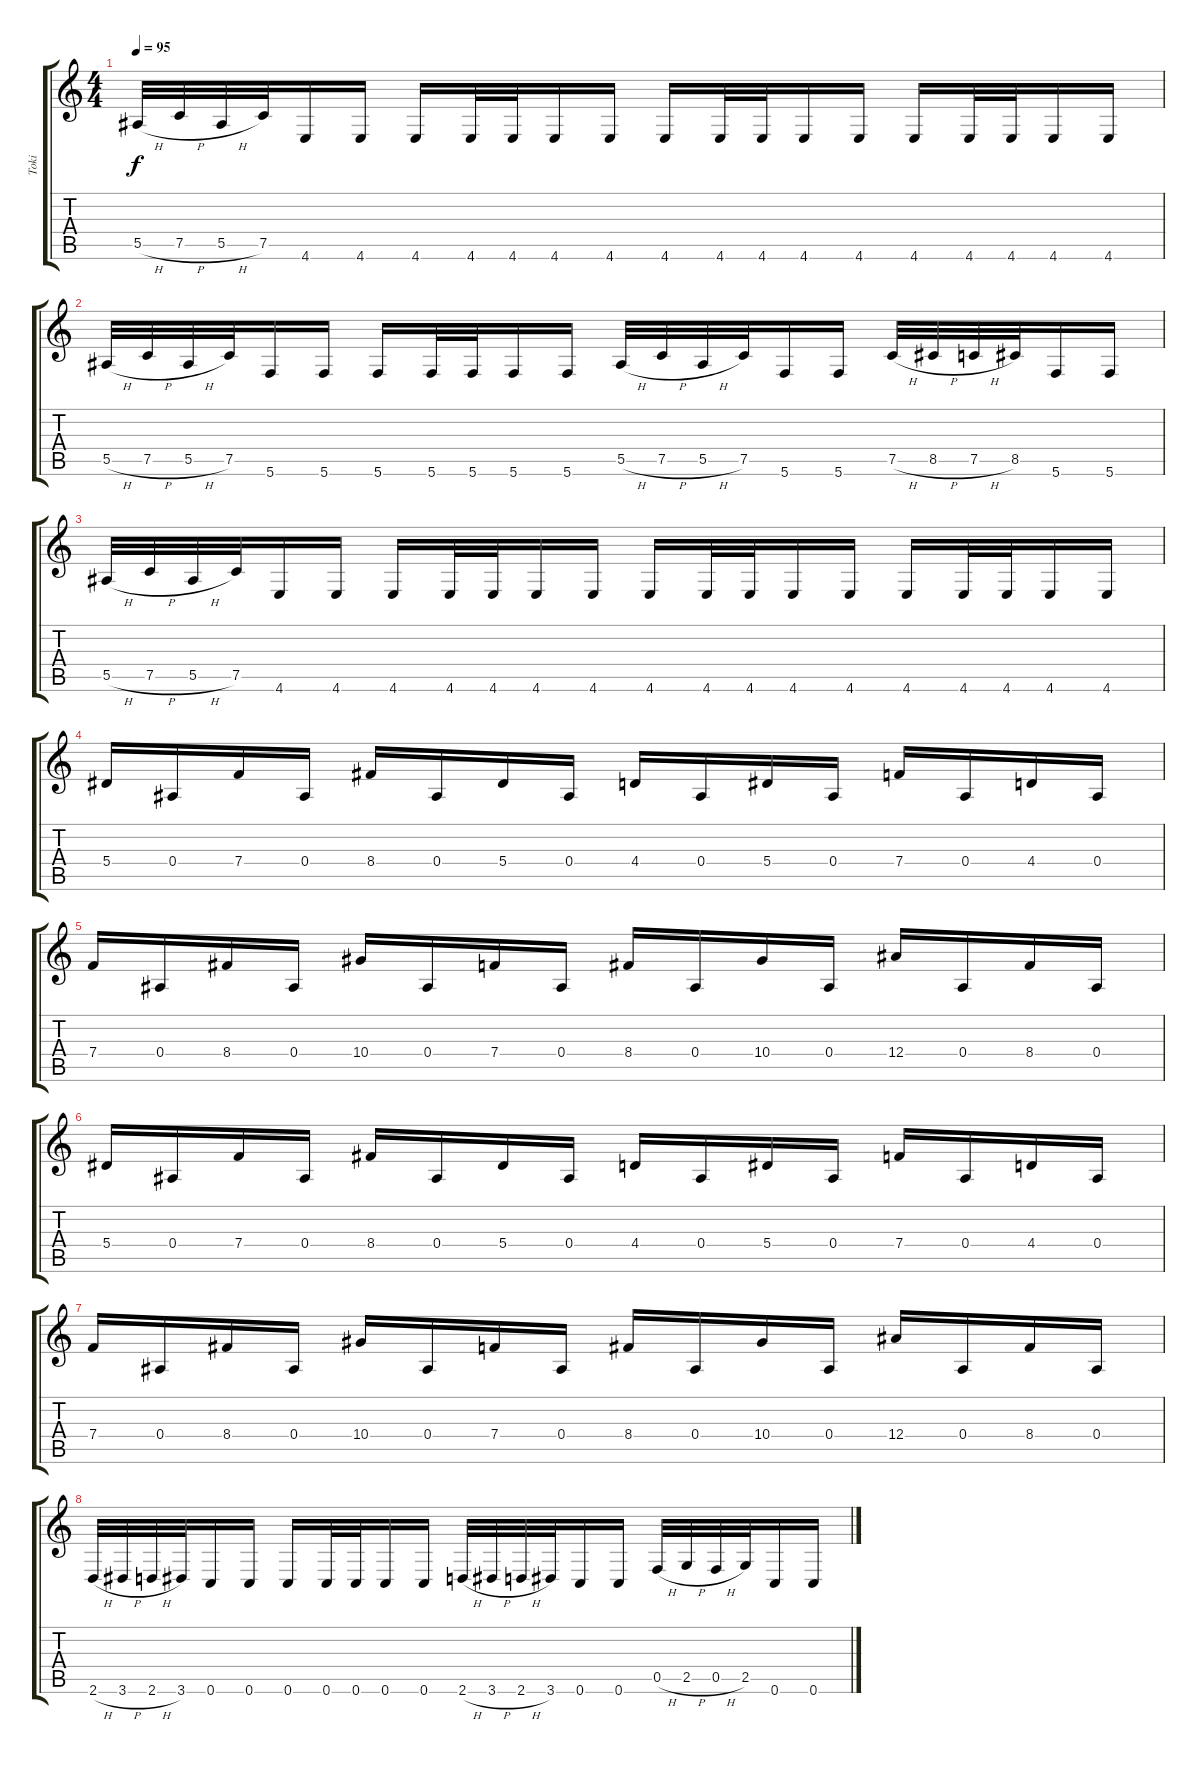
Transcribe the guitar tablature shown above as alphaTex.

\track ("Toki" "Toki") {instrument distortionguitar}
\staff {score tabs}
\tuning (C4 G3 Eb3 Bb2 F2 C2) {hide}
\ts (4 4)
\tempo 95
\clef g2
\ks c
5.5{h}.32{dy f} 7.5{h}.32 5.5{h}.32 7.5.32 4.6.16 4.6.16 4.6.16 4.6.32 4.6.32 4.6.16 4.6.16 4.6.16 4.6.32 4.6.32 4.6.16 4.6.16 4.6.16 4.6.32 4.6.32 4.6.16 4.6.16 |
5.5{h}.32 7.5{h}.32 5.5{h}.32 7.5.32 5.6.16 5.6.16 5.6.16 5.6.32 5.6.32 5.6.16 5.6.16 5.5{h}.32 7.5{h}.32 5.5{h}.32 7.5.32 5.6.16 5.6.16 7.5{h}.32 8.5{h}.32 7.5{h}.32 8.5.32 5.6.16 5.6.16 |
5.5{h}.32 7.5{h}.32 5.5{h}.32 7.5.32 4.6.16 4.6.16 4.6.16 4.6.32 4.6.32 4.6.16 4.6.16 4.6.16 4.6.32 4.6.32 4.6.16 4.6.16 4.6.16 4.6.32 4.6.32 4.6.16 4.6.16 |
5.4.16 0.4.16 7.4.16 0.4.16 8.4.16 0.4.16 5.4.16 0.4.16 4.4.16 0.4.16 5.4.16 0.4.16 7.4.16 0.4.16 4.4.16 0.4.16 |
7.4.16 0.4.16 8.4.16 0.4.16 10.4.16 0.4.16 7.4.16 0.4.16 8.4.16 0.4.16 10.4.16 0.4.16 12.4.16 0.4.16 8.4.16 0.4.16 |
5.4.16 0.4.16 7.4.16 0.4.16 8.4.16 0.4.16 5.4.16 0.4.16 4.4.16 0.4.16 5.4.16 0.4.16 7.4.16 0.4.16 4.4.16 0.4.16 |
7.4.16 0.4.16 8.4.16 0.4.16 10.4.16 0.4.16 7.4.16 0.4.16 8.4.16 0.4.16 10.4.16 0.4.16 12.4.16 0.4.16 8.4.16 0.4.16 |
2.6{h}.32 3.6{h}.32 2.6{h}.32 3.6.32 0.6.16 0.6.16 0.6.16 0.6.32 0.6.32 0.6.16 0.6.16 2.6{h}.32 3.6{h}.32 2.6{h}.32 3.6.32 0.6.16 0.6.16 0.5{h}.32 2.5{h}.32 0.5{h}.32 2.5.32 0.6.16 0.6.16
